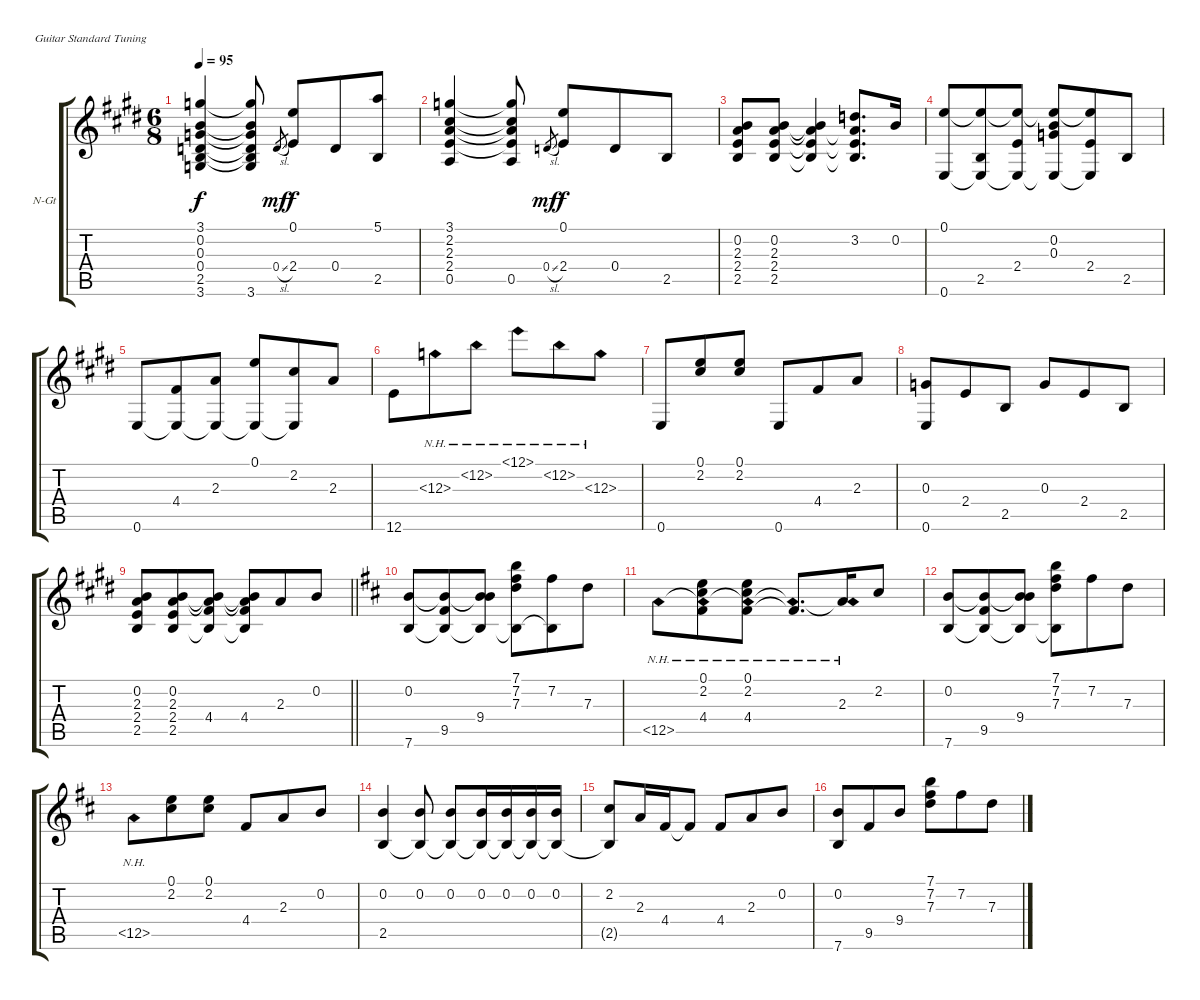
\bracketExtendMode groupsimilarinstruments
\firstSystemTrackNameOrientation horizontal
\otherSystemsTrackNameOrientation horizontal
\track ("Pista 1" "N-Gt") {instrument acousticguitarnylon}
\staff {score tabs}
\tuning (E4 B3 G3 D3 A2 E2)
\ts (6 8)
\tempo 95
\clef g2
\ks e
(3.1 0.2 0.3 0.4 2.5 3.6).4{dy f} (3.1{t} 0.2{t} 0.3{t} 0.4{t} 2.5{t} 3.6).8 0.4{sl}.8{gr dy mf} (0.1 2.4).8{dy f} 0.4.8 (5.1 2.5).8 |
(3.1 2.2 2.3 2.4 0.5).4 (3.1{t} 2.2{t} 2.3{t} 2.4{t} 0.5).8 0.4{sl}.8{gr dy mf} (0.1 2.4).8{dy f} 0.4.8 2.5.8 |
(0.2 2.3 2.4 2.5).8 (0.2 2.3 2.4 2.5).8 (0.2{t} 2.3{t} 2.4{t} 2.5{t}).4 (3.2 2.3{t} 2.4{t} 2.5{t}).8{d} 0.2.16 |
(0.1 0.6).8 (2.5 0.1{t} 0.6{t}).8 (2.4 0.1{t} 0.6{t}).8 (0.2 0.3 0.1{t} 0.6{t}).8 (0.1{t} 2.4 0.6{t}).8 2.5.8 |
0.6.8 (4.4 0.6{t}).8 (2.3 0.6{t}).8 (0.1 0.6{t}).8 (2.2 0.6{t}).8 2.3.8 |
12.6.8 12.3{nh}.8 12.2{nh}.8 12.1{nh}.8 12.2{nh}.8 12.3{nh}.8 |
0.6.8 (0.1 2.2).8 (0.1 2.2).8 0.6.8 4.4.8 2.3.8 |
(0.3 0.6).8 2.4.8 2.5.8 0.3.8 2.4.8 2.5.8 |
\barLineRight lightlight
(0.2 2.3 2.4 2.5).8 (0.2 2.3 2.4 2.5).8 (4.4 0.2{t} 2.3{t} 2.5{t}).8 (0.2{t} 2.3{t} 4.4 2.5{t}).8 2.3.8 0.2.8 |
\ks d
(0.2 7.6).8 (9.5 0.2{t} 7.6{t}).8 (0.2{t} 9.4 7.6{t}).8 (7.1 7.2 7.3 7.6{t}).8 (7.2 7.6{t}).8 7.3.8 |
12.5{nh}.8 (0.1 2.2 4.4 12.5{nh t}).8 (0.1 2.2 4.4 12.5{nh t}).8 (4.4{t} 12.5{nh t}).8{d} (2.3 12.5{nh t}).16 2.2.8 |
(0.2 7.6).8 (9.5 0.2{t} 7.6{t}).8 (0.2{t} 9.4 7.6{t}).8 (7.1 7.2 7.3 7.6{t}).8 7.2.8 7.3.8 |
12.5{nh}.8 (0.1 2.2).8 (0.1 2.2).8 4.4.8 2.3.8 0.2.8 |
(0.2 2.5).4 (0.2 2.5{t}).8 (0.2 2.5{t}).8 (0.2 2.5{t}).16 (0.2 2.5{t}).16 (0.2 2.5{t}).16 (0.2 2.5{t}).16 |
(2.2 2.5{t}).8 2.3.16 4.4.16 4.4{t}.8 4.4.8 2.3.8 0.2.8 |
(0.2 7.6).8 9.5.8 9.4.8 (7.1 7.2 7.3).8 7.2.8 7.3.8
